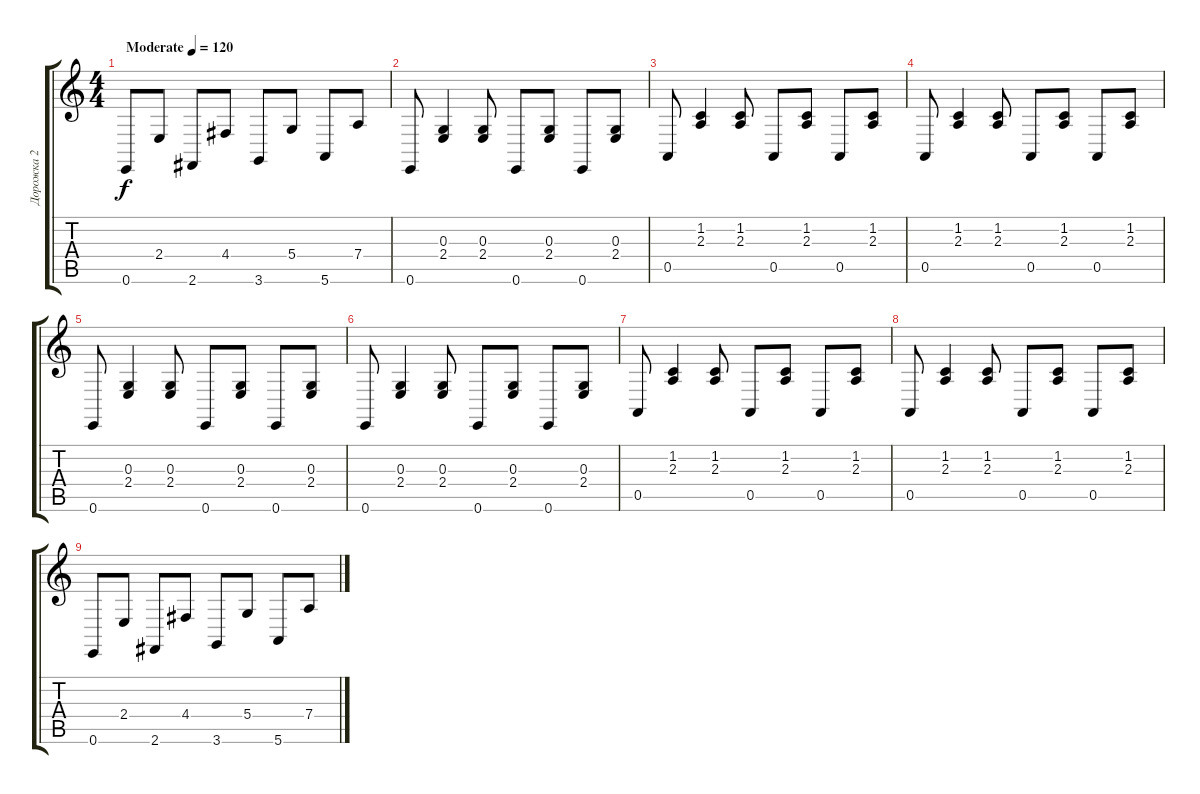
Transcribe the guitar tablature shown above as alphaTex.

\track ("Дорожка 2" "Дорожка 2") {instrument violin}
\staff {score tabs}
\tuning (E4 B3 G3 D3 A2 E2) {hide}
\ts (4 4)
\tempo (120 "Moderate")
\clef g2
\ks c
0.6.8{dy f instrument violin} 2.4.8 2.6.8 4.4.8 3.6.8 5.4.8 5.6.8 7.4.8 |
0.6.8 (0.3 2.4).4 (0.3 2.4).8 0.6.8 (0.3 2.4).8 0.6.8 (0.3 2.4).8 |
0.5.8 (1.2 2.3).4 (1.2 2.3).8 0.5.8 (1.2 2.3).8 0.5.8 (1.2 2.3).8 |
0.5.8 (1.2 2.3).4 (1.2 2.3).8 0.5.8 (1.2 2.3).8 0.5.8 (1.2 2.3).8 |
0.6.8 (0.3 2.4).4 (0.3 2.4).8 0.6.8 (0.3 2.4).8 0.6.8 (0.3 2.4).8 |
0.6.8 (0.3 2.4).4 (0.3 2.4).8 0.6.8 (0.3 2.4).8 0.6.8 (0.3 2.4).8 |
0.5.8 (1.2 2.3).4 (1.2 2.3).8 0.5.8 (1.2 2.3).8 0.5.8 (1.2 2.3).8 |
0.5.8 (1.2 2.3).4 (1.2 2.3).8 0.5.8 (1.2 2.3).8 0.5.8 (1.2 2.3).8 |
0.6.8 2.4.8 2.6.8 4.4.8 3.6.8 5.4.8 5.6.8 7.4.8
